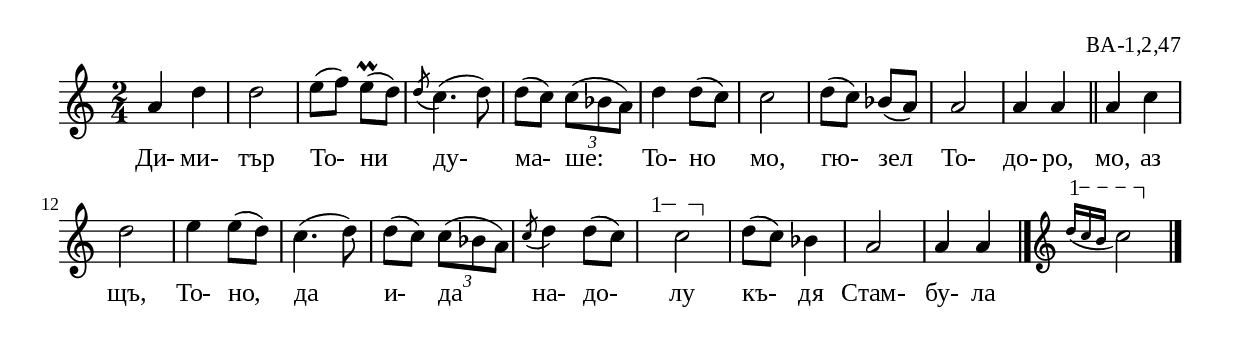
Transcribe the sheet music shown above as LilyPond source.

%{
BA_1_2_47
%}

\include "td-preamble.ly"

\score {
\relative c'' {
%% \tempo 4 = 152
  \time 2/4
a4 d | d2 | e8( f) e8\prall( d) | \acciaccatura d8 c4.( d8) | 
d8( c) \times 2/3 { c8([ bes a]) } | d4 d8( c) | c2 | d8( c) bes8( a) | a2 | a4 a 
 \bar "||" 
 a4 c | d2 | e4 e8( d) | c4.( d8) | d8( c)  \times 2/3 { c8([ bes a]) } | 
 \acciaccatura c8 d4 d8( c) | 
\varA
\cadenzaOn
s4\startTextSpan c2\stopTextSpan \bar "|" 
\cadenzaOff
d8( c) bes4 | a2 | a4 a 
 \bar "|."
\endm
\varA
\acciaccatura { d16\startTextSpan[ c b] } c2\stopTextSpan  
 \bar "|."
}
\addlyrics { Ди- ми- тър То- ни ду- ма- ше: То- но мо, 
гю- зел То- до- ро, мо, аз щъ, То- но, да и- да на- до- лу къ- дя Стам- бу- ла }
%
\layout {
  indent = #0
  line-width = 190\mm
  ragged-right=##f
}
%
\midi { 
	\context {
		\Score
		tempoWholesPerMinute = #(ly:make-moment 152 4)
		}
	}
}
%
\header{
  opus = "ВА-1,2,47"
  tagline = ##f
}


